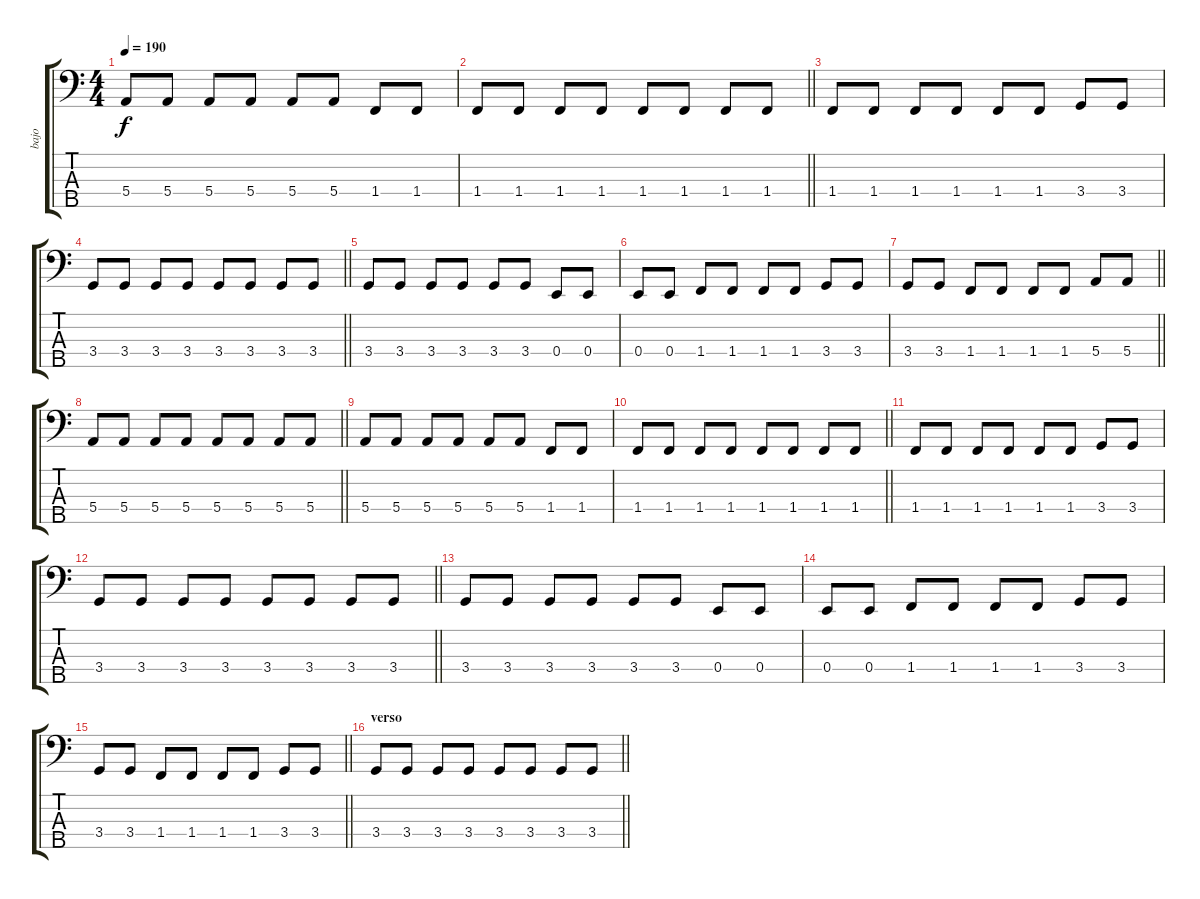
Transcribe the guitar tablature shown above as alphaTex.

\track ("bajo" "bajo") {instrument electricbassfinger}
\staff {score tabs}
\tuning (G2 D2 A1 E1 B0) {hide}
\ts (4 4)
\tempo 190
\clef f4
\ks c
5.4.8{dy f} 5.4.8 5.4.8 5.4.8 5.4.8 5.4.8 1.4.8 1.4.8 |
\barLineRight lightlight
1.4.8 1.4.8 1.4.8 1.4.8 1.4.8 1.4.8 1.4.8 1.4.8 |
1.4.8 1.4.8 1.4.8 1.4.8 1.4.8 1.4.8 3.4.8 3.4.8 |
\barLineRight lightlight
3.4.8 3.4.8 3.4.8 3.4.8 3.4.8 3.4.8 3.4.8 3.4.8 |
3.4.8 3.4.8 3.4.8 3.4.8 3.4.8 3.4.8 0.4.8 0.4.8 |
0.4.8 0.4.8 1.4.8 1.4.8 1.4.8 1.4.8 3.4.8 3.4.8 |
\barLineRight lightlight
3.4.8 3.4.8 1.4.8 1.4.8 1.4.8 1.4.8 5.4.8 5.4.8 |
\barLineRight lightlight
5.4.8 5.4.8 5.4.8 5.4.8 5.4.8 5.4.8 5.4.8 5.4.8 |
5.4.8 5.4.8 5.4.8 5.4.8 5.4.8 5.4.8 1.4.8 1.4.8 |
\barLineRight lightlight
1.4.8 1.4.8 1.4.8 1.4.8 1.4.8 1.4.8 1.4.8 1.4.8 |
1.4.8 1.4.8 1.4.8 1.4.8 1.4.8 1.4.8 3.4.8 3.4.8 |
\barLineRight lightlight
3.4.8 3.4.8 3.4.8 3.4.8 3.4.8 3.4.8 3.4.8 3.4.8 |
3.4.8 3.4.8 3.4.8 3.4.8 3.4.8 3.4.8 0.4.8 0.4.8 |
0.4.8 0.4.8 1.4.8 1.4.8 1.4.8 1.4.8 3.4.8 3.4.8 |
\barLineRight lightlight
3.4.8 3.4.8 1.4.8 1.4.8 1.4.8 1.4.8 3.4.8 3.4.8 |
\section ("" "verso")
\barLineRight lightlight
3.4.8 3.4.8 3.4.8 3.4.8 3.4.8 3.4.8 3.4.8 3.4.8
